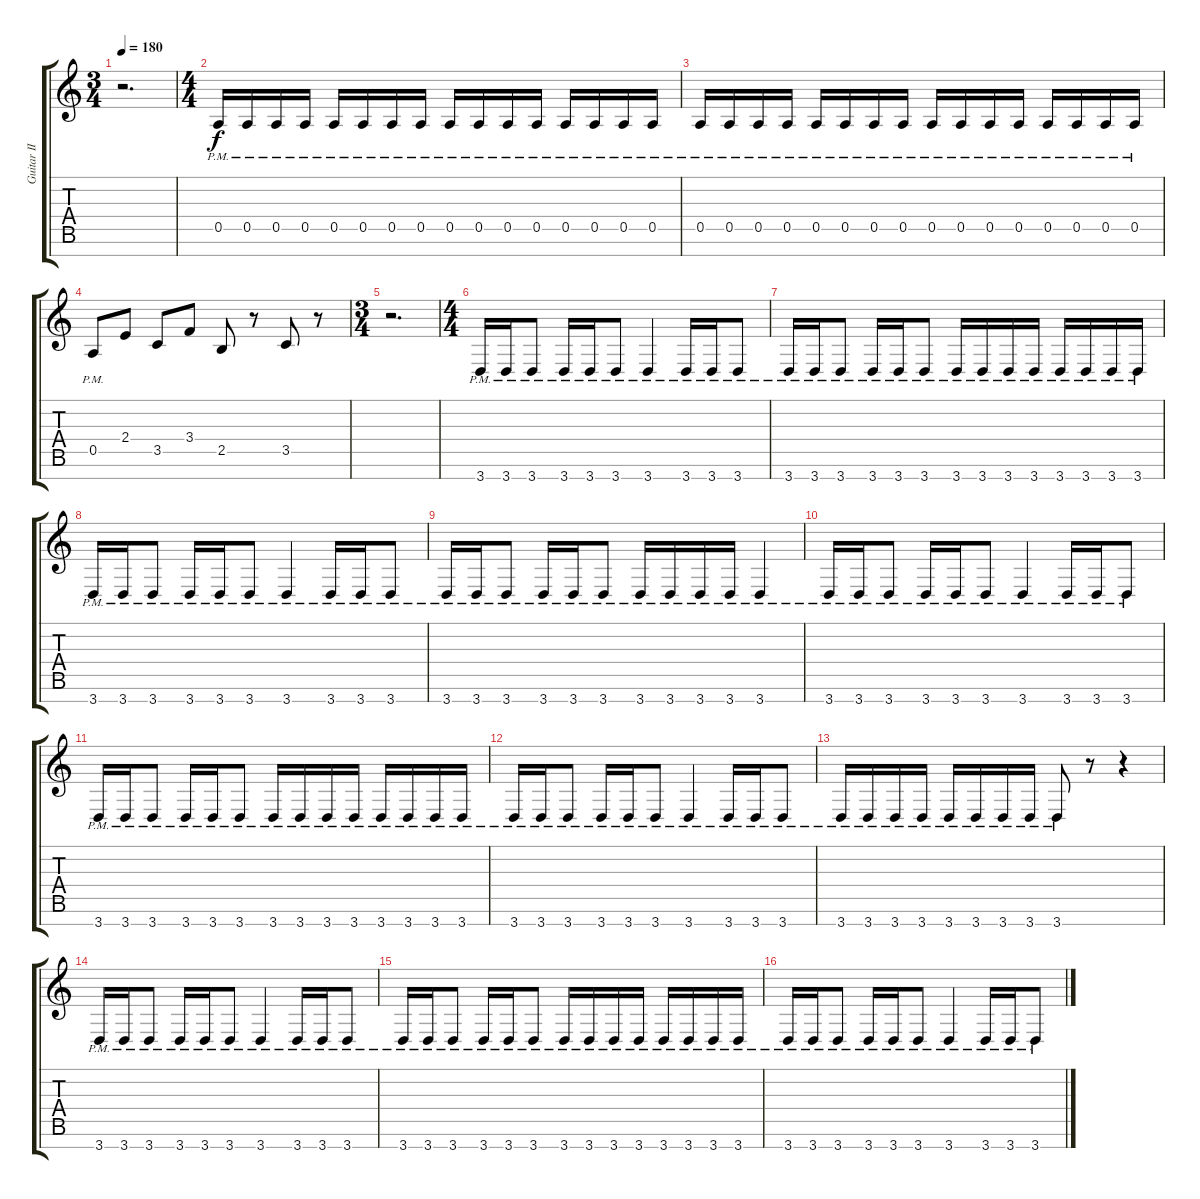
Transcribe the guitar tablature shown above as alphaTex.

\track ("Guitar II" "Guitar II") {instrument distortionguitar}
\staff {score tabs}
\tuning (E4 B3 G3 D3 A2 E2 B1) {hide}
\ts (3 4)
\tempo 180
\clef g2
\ks c
r.2{d dy f} |
\ts (4 4)
0.5{pm}.16 0.5{pm}.16 0.5{pm}.16 0.5{pm}.16 0.5{pm}.16 0.5{pm}.16 0.5{pm}.16 0.5{pm}.16 0.5{pm}.16 0.5{pm}.16 0.5{pm}.16 0.5{pm}.16 0.5{pm}.16 0.5{pm}.16 0.5{pm}.16 0.5{pm}.16 |
0.5{pm}.16 0.5{pm}.16 0.5{pm}.16 0.5{pm}.16 0.5{pm}.16 0.5{pm}.16 0.5{pm}.16 0.5{pm}.16 0.5{pm}.16 0.5{pm}.16 0.5{pm}.16 0.5{pm}.16 0.5{pm}.16 0.5{pm}.16 0.5{pm}.16 0.5{pm}.16 |
0.5{pm}.8 2.4.8 3.5.8 3.4.8 2.5.8 r.8 3.5.8 r.8 |
\ts (3 4)
r.2{d} |
\ts (4 4)
3.7{pm}.16 3.7{pm}.16 3.7{pm}.8 3.7{pm}.16 3.7{pm}.16 3.7{pm}.8 3.7{pm}.4 3.7{pm}.16 3.7{pm}.16 3.7{pm}.8 |
3.7{pm}.16 3.7{pm}.16 3.7{pm}.8 3.7{pm}.16 3.7{pm}.16 3.7{pm}.8 3.7{pm}.16 3.7{pm}.16 3.7{pm}.16 3.7{pm}.16 3.7{pm}.16 3.7{pm}.16 3.7{pm}.16 3.7{pm}.16 |
3.7{pm}.16 3.7{pm}.16 3.7{pm}.8 3.7{pm}.16 3.7{pm}.16 3.7{pm}.8 3.7{pm}.4 3.7{pm}.16 3.7{pm}.16 3.7{pm}.8 |
3.7{pm}.16 3.7{pm}.16 3.7{pm}.8 3.7{pm}.16 3.7{pm}.16 3.7{pm}.8 3.7{pm}.16 3.7{pm}.16 3.7{pm}.16 3.7{pm}.16 3.7{pm}.4 |
3.7{pm}.16 3.7{pm}.16 3.7{pm}.8 3.7{pm}.16 3.7{pm}.16 3.7{pm}.8 3.7{pm}.4 3.7{pm}.16 3.7{pm}.16 3.7{pm}.8 |
3.7{pm}.16 3.7{pm}.16 3.7{pm}.8 3.7{pm}.16 3.7{pm}.16 3.7{pm}.8 3.7{pm}.16 3.7{pm}.16 3.7{pm}.16 3.7{pm}.16 3.7{pm}.16 3.7{pm}.16 3.7{pm}.16 3.7{pm}.16 |
3.7{pm}.16 3.7{pm}.16 3.7{pm}.8 3.7{pm}.16 3.7{pm}.16 3.7{pm}.8 3.7{pm}.4 3.7{pm}.16 3.7{pm}.16 3.7{pm}.8 |
3.7{pm}.16 3.7{pm}.16 3.7{pm}.16 3.7{pm}.16 3.7{pm}.16 3.7{pm}.16 3.7{pm}.16 3.7{pm}.16 3.7{pm}.8 r.8 r.4 |
3.7{pm}.16 3.7{pm}.16 3.7{pm}.8 3.7{pm}.16 3.7{pm}.16 3.7{pm}.8 3.7{pm}.4 3.7{pm}.16 3.7{pm}.16 3.7{pm}.8 |
3.7{pm}.16 3.7{pm}.16 3.7{pm}.8 3.7{pm}.16 3.7{pm}.16 3.7{pm}.8 3.7{pm}.16 3.7{pm}.16 3.7{pm}.16 3.7{pm}.16 3.7{pm}.16 3.7{pm}.16 3.7{pm}.16 3.7{pm}.16 |
3.7{pm}.16 3.7{pm}.16 3.7{pm}.8 3.7{pm}.16 3.7{pm}.16 3.7{pm}.8 3.7{pm}.4 3.7{pm}.16 3.7{pm}.16 3.7{pm}.8
